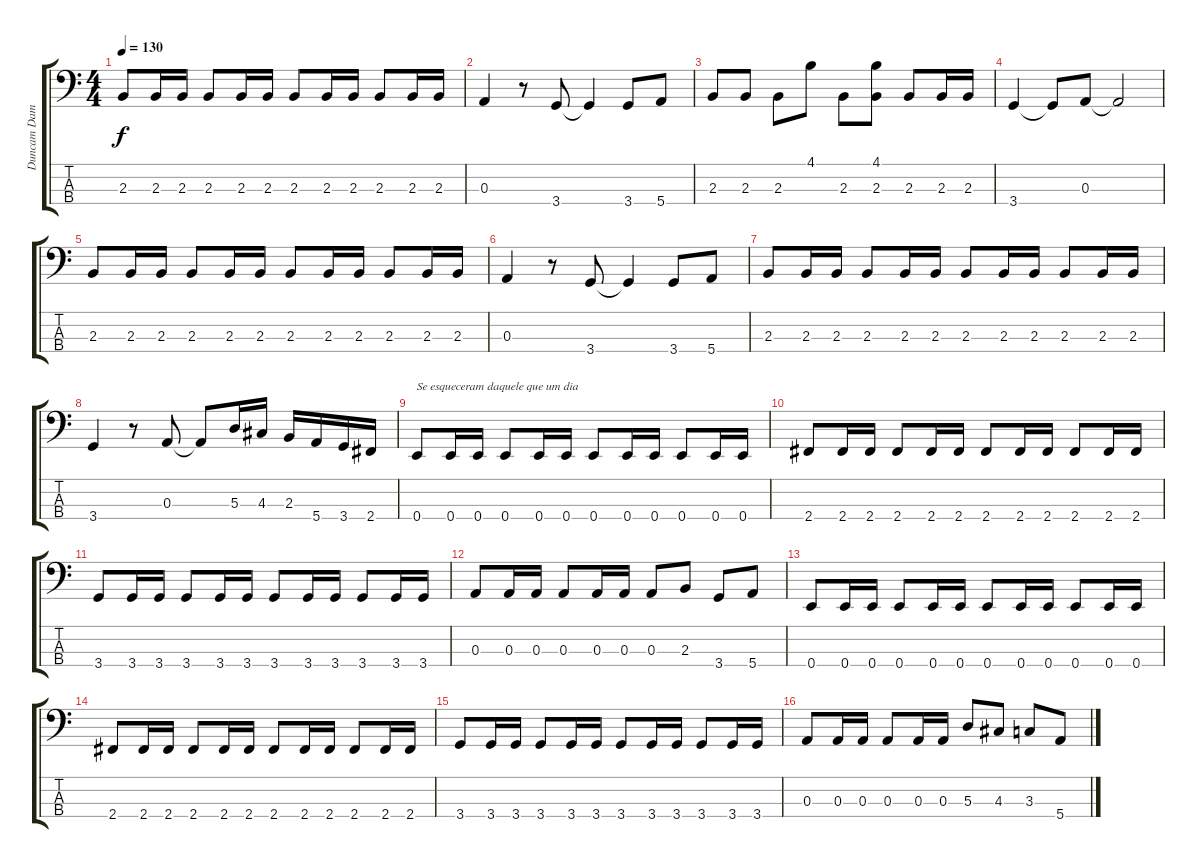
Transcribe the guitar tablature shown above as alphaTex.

\track ("Duncam Dambasco" "Duncam Dam") {instrument electricbassfinger}
\staff {score tabs}
\tuning (G2 D2 A1 E1) {hide}
\ts (4 4)
\tempo 130
\clef f4
\ks c
2.3.8{dy f} 2.3.16 2.3.16 2.3.8 2.3.16 2.3.16 2.3.8 2.3.16 2.3.16 2.3.8 2.3.16 2.3.16 |
0.3.4 r.8 3.4.8 3.4{t}.4 3.4.8 5.4.8 |
2.3.8 2.3.8 2.3.8 4.1.8 2.3.8 (4.1 2.3).8 2.3.8 2.3.16 2.3.16 |
3.4.4 3.4{t}.8 0.3.8 0.3{t}.2 |
2.3.8 2.3.16 2.3.16 2.3.8 2.3.16 2.3.16 2.3.8 2.3.16 2.3.16 2.3.8 2.3.16 2.3.16 |
0.3.4 r.8 3.4.8 3.4{t}.4 3.4.8 5.4.8 |
2.3.8 2.3.16 2.3.16 2.3.8 2.3.16 2.3.16 2.3.8 2.3.16 2.3.16 2.3.8 2.3.16 2.3.16 |
3.4.4 r.8 0.3.8 0.3{t}.8 5.3.16 4.3.16 2.3.16 5.4.16 3.4.16 2.4.16 |
0.4.8{txt "Se esqueceram daquele que um dia"} 0.4.16 0.4.16 0.4.8 0.4.16 0.4.16 0.4.8 0.4.16 0.4.16 0.4.8 0.4.16 0.4.16 |
2.4.8 2.4.16 2.4.16 2.4.8 2.4.16 2.4.16 2.4.8 2.4.16 2.4.16 2.4.8 2.4.16 2.4.16 |
3.4.8 3.4.16 3.4.16 3.4.8 3.4.16 3.4.16 3.4.8 3.4.16 3.4.16 3.4.8 3.4.16 3.4.16 |
0.3.8 0.3.16 0.3.16 0.3.8 0.3.16 0.3.16 0.3.8 2.3.8 3.4.8 5.4.8 |
0.4.8 0.4.16 0.4.16 0.4.8 0.4.16 0.4.16 0.4.8 0.4.16 0.4.16 0.4.8 0.4.16 0.4.16 |
2.4.8 2.4.16 2.4.16 2.4.8 2.4.16 2.4.16 2.4.8 2.4.16 2.4.16 2.4.8 2.4.16 2.4.16 |
3.4.8 3.4.16 3.4.16 3.4.8 3.4.16 3.4.16 3.4.8 3.4.16 3.4.16 3.4.8 3.4.16 3.4.16 |
0.3.8 0.3.16 0.3.16 0.3.8 0.3.16 0.3.16 5.3.8 4.3.8 3.3.8 5.4.8
